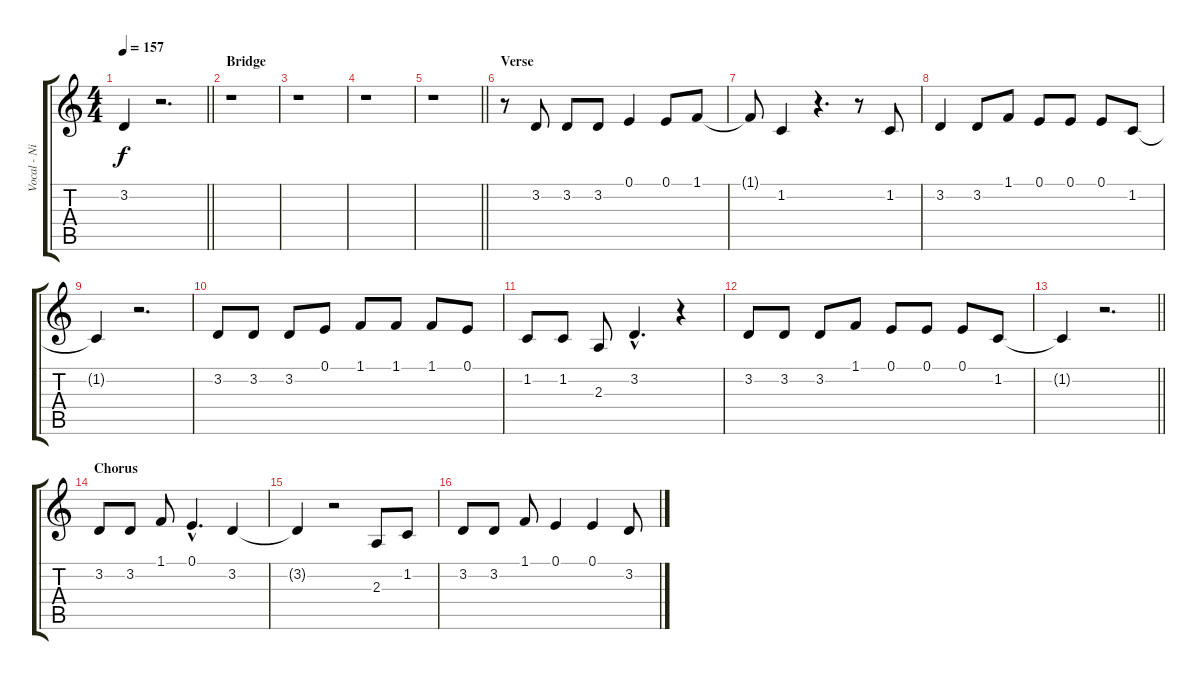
\track ("Vocal - Nikola" "Vocal - Ni") {instrument flute}
\staff {score tabs}
\tuning (E4 B3 G3 D3 A2 E2) {hide}
\ts (4 4)
\tempo 157
\clef g2
\barLineRight lightlight
\ks c
3.2{t}.4{dy f} r.2{d} |
\section ("" "Bridge")
r.1 |
r.1 |
r.1 |
\barLineRight lightlight
r.1 |
\section ("" "Verse")
r.8 3.2.8 3.2.8 3.2.8 0.1.4 0.1.8 1.1.8 |
1.1{t}.8 1.2.4 r.4{d} r.8 1.2.8 |
3.2.4 3.2.8 1.1.8 0.1.8 0.1.8 0.1.8 1.2.8 |
1.2{t}.4 r.2{d} |
3.2.8 3.2.8 3.2.8 0.1.8 1.1.8 1.1.8 1.1.8 0.1.8 |
1.2.8 1.2.8 2.3.8 3.2{hac}.4{d} r.4 |
3.2.8 3.2.8 3.2.8 1.1.8 0.1.8 0.1.8 0.1.8 1.2.8 |
\barLineRight lightlight
1.2{t}.4 r.2{d} |
\section ("" "Chorus")
3.2.8 3.2.8 1.1.8 0.1{hac}.4{d} 3.2.4 |
3.2{t}.4 r.2 2.3.8 1.2.8 |
3.2.8 3.2.8 1.1.8 0.1.4 0.1.4 3.2.8
